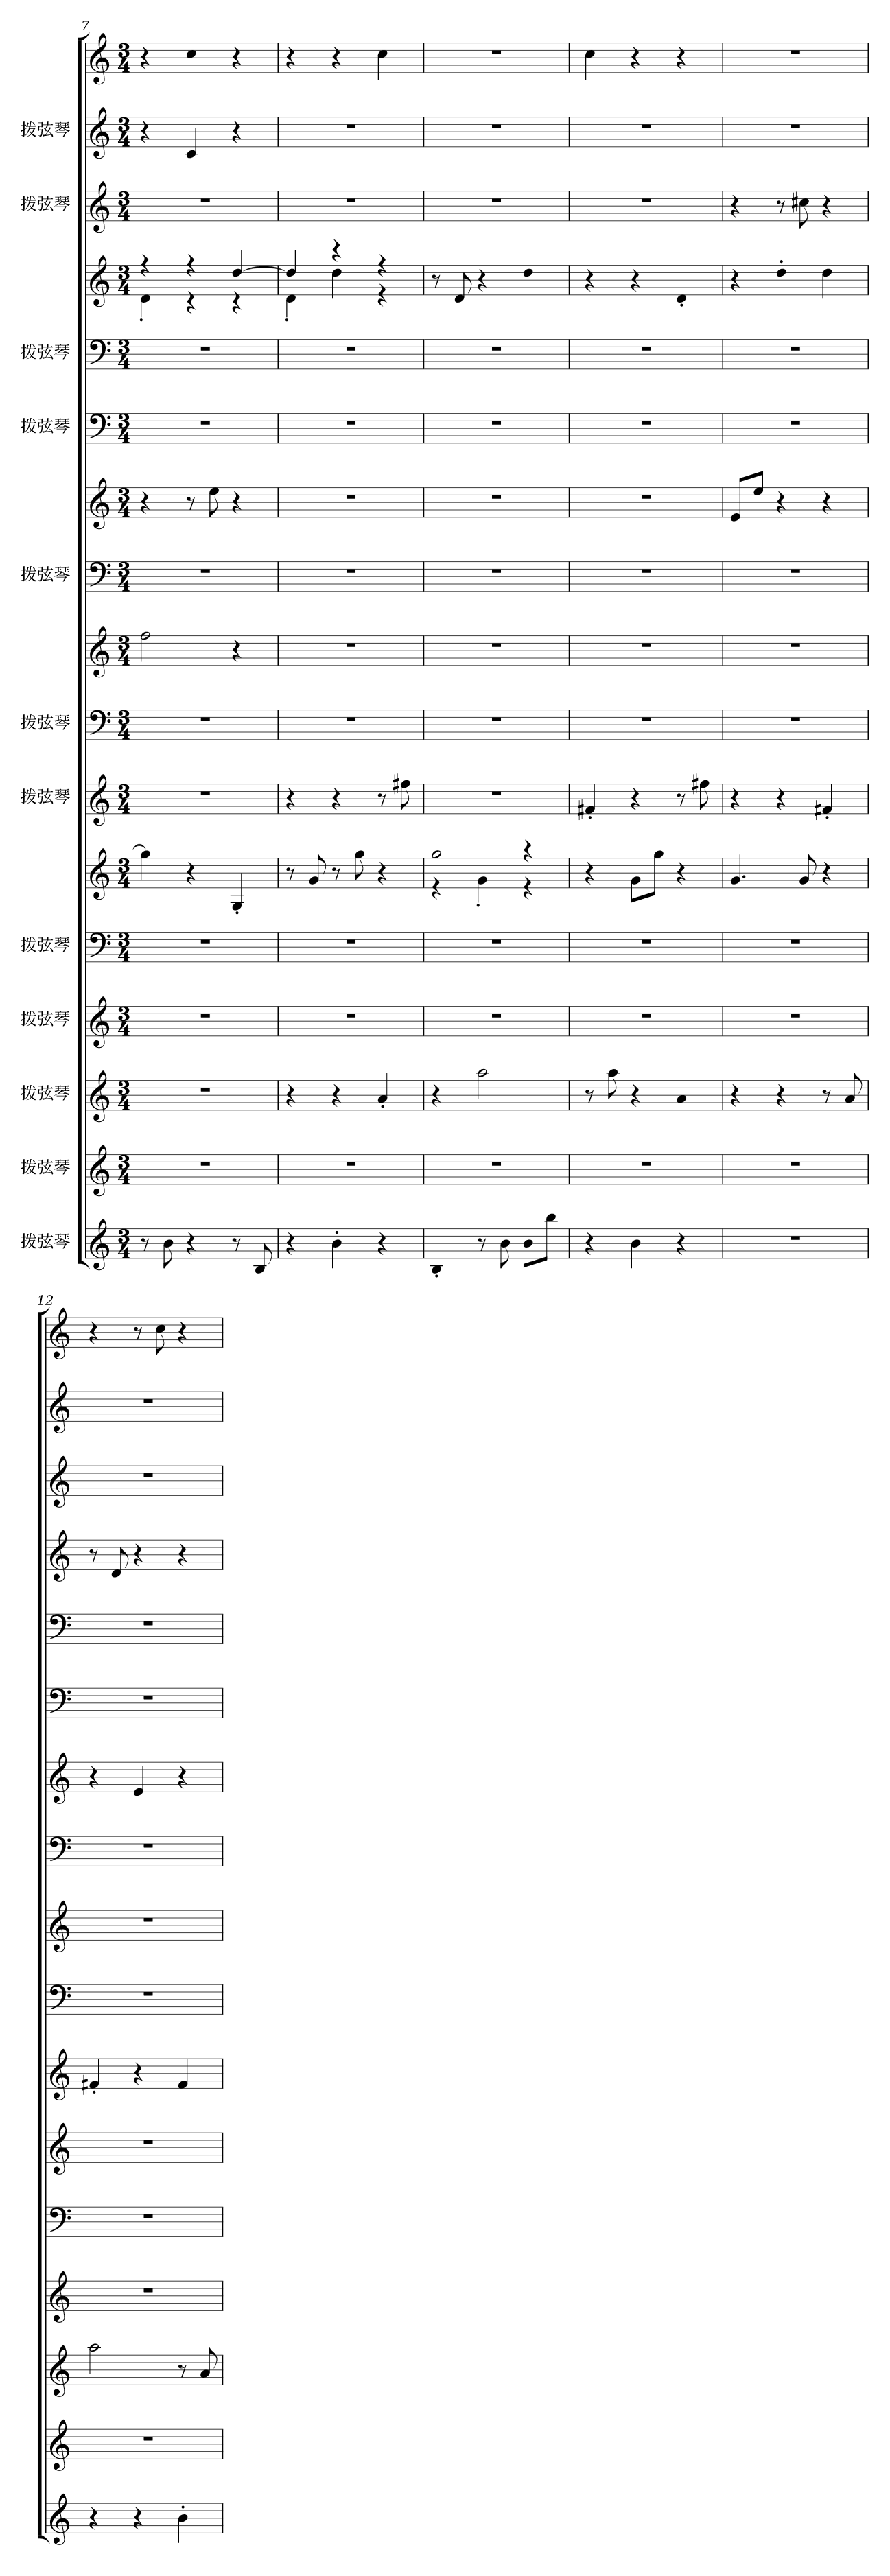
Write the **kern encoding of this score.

**kern	**kern	**kern	**kern	**kern	**kern	**kern	**kern	**kern	**kern	**kern	**kern	**kern	**kern	**kern	**kern	**kern
*part12	*part11	*part10	*part9	*part8	*part8	*part7	*part6	*part6	*part5	*part5	*part4	*part3	*part3	*part2	*part1	*part1
*staff17	*staff16	*staff15	*staff14	*staff13	*staff12	*staff11	*staff10	*staff9	*staff8	*staff7	*staff6	*staff5	*staff4	*staff3	*staff2	*staff1
*I"拨弦琴	*I"拨弦琴	*I"拨弦琴	*I"拨弦琴	*I"拨弦琴	*	*I"拨弦琴	*I"拨弦琴	*	*I"拨弦琴	*	*I"拨弦琴	*I"拨弦琴	*	*I"拨弦琴	*I"拨弦琴	*
*clefG2	*clefG2	*clefG2	*clefG2	*clefF4	*clefG2	*clefG2	*clefF4	*clefG2	*clefF4	*clefG2	*clefF4	*clefF4	*clefG2	*clefG2	*clefG2	*clefG2
*k[]	*k[]	*k[]	*k[]	*k[]	*k[]	*k[]	*k[]	*k[]	*k[]	*k[]	*k[]	*k[]	*k[]	*k[]	*k[]	*k[]
*M3/4	*M3/4	*M3/4	*M3/4	*M3/4	*M3/4	*M3/4	*M3/4	*M3/4	*M3/4	*M3/4	*M3/4	*M3/4	*M3/4	*M3/4	*M3/4	*M3/4
=7	=7	=7	=7	=7	=7	=7	=7	=7	=7	=7	=7	=7	=7	=7	=7	=7
*	*	*	*	*	*	*	*	*	*	*	*	*	*^	*	*	*
8r	2.r	2.r	2.r	2.r	4gg\]	2.r	2.r	2ff\	2.r	4r	2.r	2.r	4r	4d'\	2.r	4r	4r
8b\	.	.	.	.	.	.	.	.	.	.	.	.	.	.	.	.	.
4r	.	.	.	.	4r	.	.	.	.	8r	.	.	4r	4r	.	4c/	4cc\
.	.	.	.	.	.	.	.	.	.	8ee\	.	.	.	.	.	.	.
8r	.	.	.	.	4G'/	.	.	4r	.	4r	.	.	[4dd/	4r	.	4r	4r
8B/	.	.	.	.	.	.	.	.	.	.	.	.	.	.	.	.	.
=8	=8	=8	=8	=8	=8	=8	=8	=8	=8	=8	=8	=8	=8	=8	=8	=8	=8
4r	2.r	4r	2.r	2.r	8r	4r	2.r	2.r	2.r	2.r	2.r	2.r	4dd/]	4d'\	2.r	2.r	4r
.	.	.	.	.	8g/	.	.	.	.	.	.	.	.	.	.	.	.
4b'\	.	4r	.	.	8r	4r	.	.	.	.	.	.	4r	4dd\	.	.	4r
.	.	.	.	.	8gg\	.	.	.	.	.	.	.	.	.	.	.	.
4r	.	4a'/	.	.	4r	8r	.	.	.	.	.	.	4r	4r	.	.	4cc\
.	.	.	.	.	.	8ff#X\	.	.	.	.	.	.	.	.	.	.	.
*	*	*	*	*	*	*	*	*	*	*	*	*	*v	*v	*	*	*
=9	=9	=9	=9	=9	=9	=9	=9	=9	=9	=9	=9	=9	=9	=9	=9	=9
*	*	*	*	*	*^	*	*	*	*	*	*	*	*	*	*	*
4B'/	2.r	4r	2.r	2.r	2gg/	4r	2.r	2.r	2.r	2.r	2.r	2.r	2.r	8r	2.r	2.r	2.r
.	.	.	.	.	.	.	.	.	.	.	.	.	.	8d/	.	.	.
8r	.	2aa\	.	.	.	4g'\	.	.	.	.	.	.	.	4r	.	.	.
8b\	.	.	.	.	.	.	.	.	.	.	.	.	.	.	.	.	.
8b\L	.	.	.	.	4r	4r	.	.	.	.	.	.	.	4dd\	.	.	.
8bb\J	.	.	.	.	.	.	.	.	.	.	.	.	.	.	.	.	.
*	*	*	*	*	*v	*v	*	*	*	*	*	*	*	*	*	*	*
=10	=10	=10	=10	=10	=10	=10	=10	=10	=10	=10	=10	=10	=10	=10	=10	=10
4r	2.r	8r	2.r	2.r	4r	4f#X'/	2.r	2.r	2.r	2.r	2.r	2.r	4r	2.r	2.r	4cc\
.	.	8aa\	.	.	.	.	.	.	.	.	.	.	.	.	.	.
4b\	.	4r	.	.	8g\L	4r	.	.	.	.	.	.	4r	.	.	4r
.	.	.	.	.	8gg\J	.	.	.	.	.	.	.	.	.	.	.
4r	.	4a/	.	.	4r	8r	.	.	.	.	.	.	4d'/	.	.	4r
.	.	.	.	.	.	8ff#X\	.	.	.	.	.	.	.	.	.	.
!!LO:PB:g=z
=11	=11	=11	=11	=11	=11	=11	=11	=11	=11	=11	=11	=11	=11	=11	=11	=11
2.r	2.r	4r	2.r	2.r	4.g/	4r	2.r	2.r	2.r	8e/L	2.r	2.r	4r	4r	2.r	2.r
.	.	.	.	.	.	.	.	.	.	8ee/J	.	.	.	.	.	.
.	.	4r	.	.	.	4r	.	.	.	4r	.	.	4dd'\	8r	.	.
.	.	.	.	.	8g/	.	.	.	.	.	.	.	.	8cc#X\	.	.
.	.	8r	.	.	4r	4f#X'/	.	.	.	4r	.	.	4dd\	4r	.	.
.	.	8a/	.	.	.	.	.	.	.	.	.	.	.	.	.	.
=12	=12	=12	=12	=12	=12	=12	=12	=12	=12	=12	=12	=12	=12	=12	=12	=12
4r	2.r	2aa\	2.r	2.r	2.r	4f#X'/	2.r	2.r	2.r	4r	2.r	2.r	8r	2.r	2.r	4r
.	.	.	.	.	.	.	.	.	.	.	.	.	8d/	.	.	.
4r	.	.	.	.	.	4r	.	.	.	4e/	.	.	4r	.	.	8r
.	.	.	.	.	.	.	.	.	.	.	.	.	.	.	.	8cc\
4b'\	.	8r	.	.	.	4f#/	.	.	.	4r	.	.	4r	.	.	4r
.	.	8a/	.	.	.	.	.	.	.	.	.	.	.	.	.	.
=	=	=	=	=	=	=	=	=	=	=	=	=	=	=	=	=
*-	*-	*-	*-	*-	*-	*-	*-	*-	*-	*-	*-	*-	*-	*-	*-	*-
